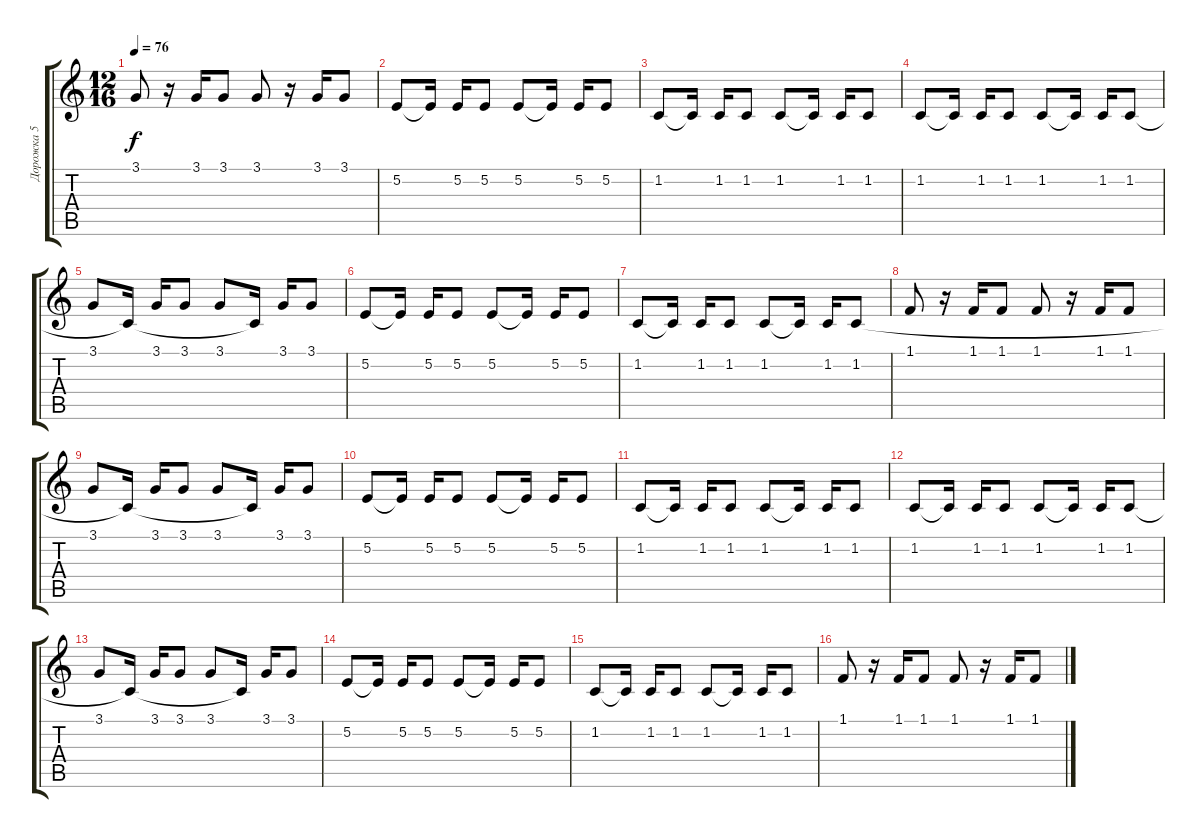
\track ("Дорожка 5" "Дорожка 5") {instrument pizzicatostrings}
\staff {score tabs}
\tuning (E4 B3 G3 D3 A2 E2) {hide}
\ts (12 16)
\tempo 76
\clef g2
\ks c
3.1.8{dy f} r.16 3.1.16 3.1.8 3.1.8 r.16 3.1.16 3.1.8 |
5.2.8 5.2{t}.16 5.2.16 5.2.8 5.2.8 5.2{t}.16 5.2.16 5.2.8 |
1.2.8 1.2{t}.16 1.2.16 1.2.8 1.2.8 1.2{t}.16 1.2.16 1.2.8 |
1.2.8 1.2{t}.16 1.2.16 1.2.8 1.2.8 1.2{t}.16 1.2.16 1.2.8 |
3.1.8 1.2{t}.16 3.1.16 3.1.8 3.1.8 1.2{t}.16 3.1.16 3.1.8 |
5.2.8 5.2{t}.16 5.2.16 5.2.8 5.2.8 5.2{t}.16 5.2.16 5.2.8 |
1.2.8 1.2{t}.16 1.2.16 1.2.8 1.2.8 1.2{t}.16 1.2.16 1.2.8 |
1.1.8 r.16 1.1.16 1.1.8 1.1.8 r.16 1.1.16 1.1.8 |
3.1.8 1.2{t}.16 3.1.16 3.1.8 3.1.8 1.2{t}.16 3.1.16 3.1.8 |
5.2.8 5.2{t}.16 5.2.16 5.2.8 5.2.8 5.2{t}.16 5.2.16 5.2.8 |
1.2.8 1.2{t}.16 1.2.16 1.2.8 1.2.8 1.2{t}.16 1.2.16 1.2.8 |
1.2.8 1.2{t}.16 1.2.16 1.2.8 1.2.8 1.2{t}.16 1.2.16 1.2.8 |
3.1.8 1.2{t}.16 3.1.16 3.1.8 3.1.8 1.2{t}.16 3.1.16 3.1.8 |
5.2.8 5.2{t}.16 5.2.16 5.2.8 5.2.8 5.2{t}.16 5.2.16 5.2.8 |
1.2.8 1.2{t}.16 1.2.16 1.2.8 1.2.8 1.2{t}.16 1.2.16 1.2.8 |
1.1.8 r.16 1.1.16 1.1.8 1.1.8 r.16 1.1.16 1.1.8
